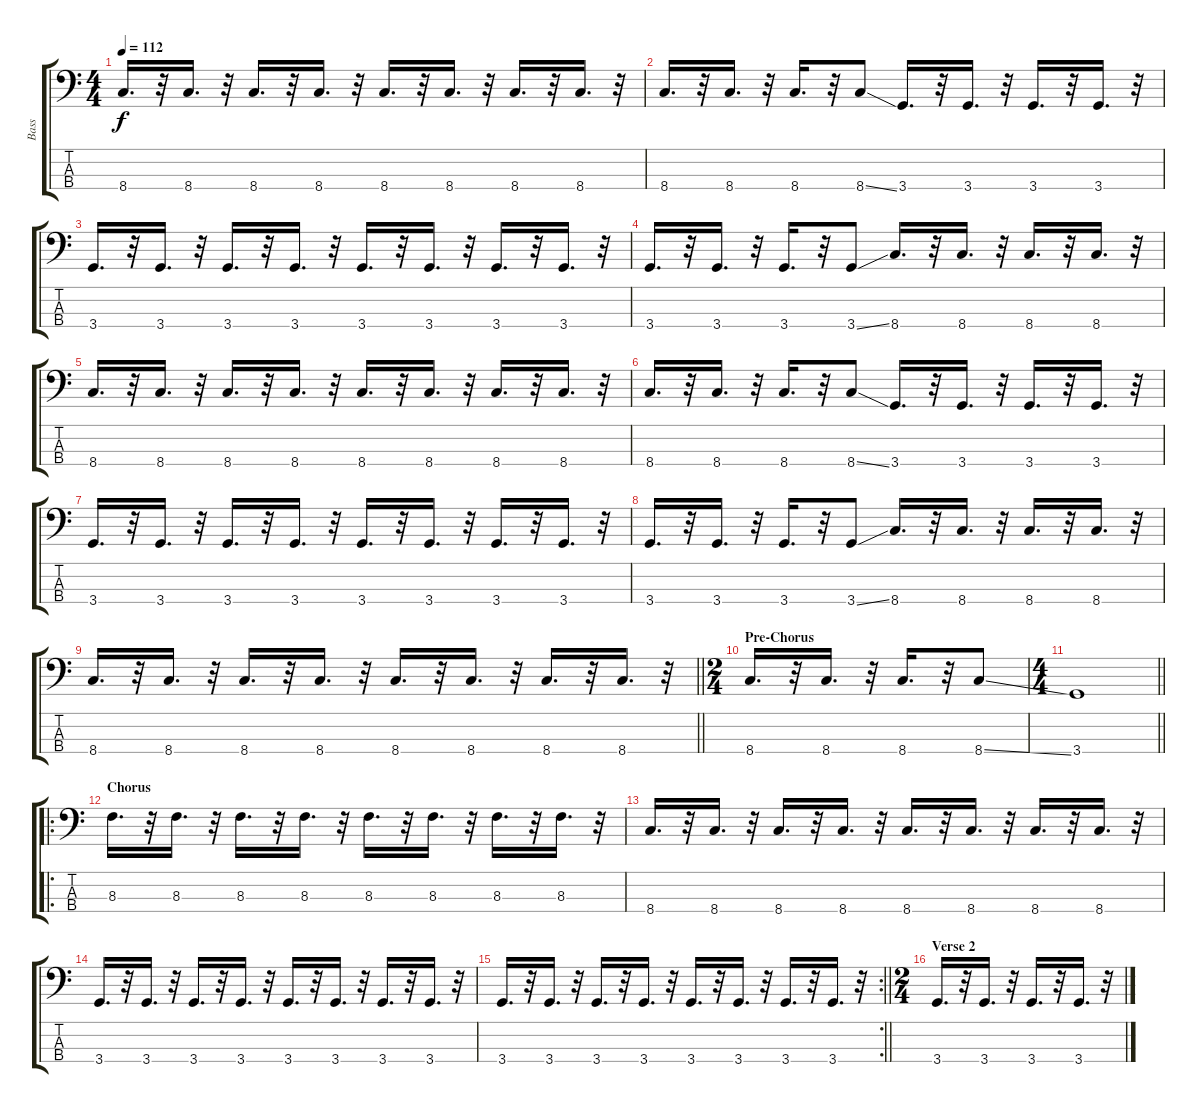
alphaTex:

\track ("Bass" "Bass") {instrument electricbassfinger}
\staff {score tabs}
\tuning (G2 D2 A1 E1) {hide}
\ts (4 4)
\tempo 112
\clef f4
\ks c
8.4.16{d dy f} r.32 8.4.16{d} r.32 8.4.16{d} r.32 8.4.16{d} r.32 8.4.16{d} r.32 8.4.16{d} r.32 8.4.16{d} r.32 8.4.16{d} r.32 |
8.4.16{d} r.32 8.4.16{d} r.32 8.4.16{d} r.32 8.4{ss}.8 3.4.16{d} r.32 3.4.16{d} r.32 3.4.16{d} r.32 3.4.16{d} r.32 |
3.4.16{d} r.32 3.4.16{d} r.32 3.4.16{d} r.32 3.4.16{d} r.32 3.4.16{d} r.32 3.4.16{d} r.32 3.4.16{d} r.32 3.4.16{d} r.32 |
3.4.16{d} r.32 3.4.16{d} r.32 3.4.16{d} r.32 3.4{ss}.8 8.4.16{d} r.32 8.4.16{d} r.32 8.4.16{d} r.32 8.4.16{d} r.32 |
8.4.16{d} r.32 8.4.16{d} r.32 8.4.16{d} r.32 8.4.16{d} r.32 8.4.16{d} r.32 8.4.16{d} r.32 8.4.16{d} r.32 8.4.16{d} r.32 |
8.4.16{d} r.32 8.4.16{d} r.32 8.4.16{d} r.32 8.4{ss}.8 3.4.16{d} r.32 3.4.16{d} r.32 3.4.16{d} r.32 3.4.16{d} r.32 |
3.4.16{d} r.32 3.4.16{d} r.32 3.4.16{d} r.32 3.4.16{d} r.32 3.4.16{d} r.32 3.4.16{d} r.32 3.4.16{d} r.32 3.4.16{d} r.32 |
3.4.16{d} r.32 3.4.16{d} r.32 3.4.16{d} r.32 3.4{ss}.8 8.4.16{d} r.32 8.4.16{d} r.32 8.4.16{d} r.32 8.4.16{d} r.32 |
\barLineRight lightlight
8.4.16{d} r.32 8.4.16{d} r.32 8.4.16{d} r.32 8.4.16{d} r.32 8.4.16{d} r.32 8.4.16{d} r.32 8.4.16{d} r.32 8.4.16{d} r.32 |
\ts (2 4)
\section ("" "Pre-Chorus")
8.4.16{d} r.32 8.4.16{d} r.32 8.4.16{d} r.32 8.4{ss}.8 |
\ts (4 4)
\barLineRight lightlight
3.4.1 |
\ro
\section ("" "Chorus")
8.3.16{d} r.32 8.3.16{d} r.32 8.3.16{d} r.32 8.3.16{d} r.32 8.3.16{d} r.32 8.3.16{d} r.32 8.3.16{d} r.32 8.3.16{d} r.32 |
8.4.16{d} r.32 8.4.16{d} r.32 8.4.16{d} r.32 8.4.16{d} r.32 8.4.16{d} r.32 8.4.16{d} r.32 8.4.16{d} r.32 8.4.16{d} r.32 |
3.4.16{d} r.32 3.4.16{d} r.32 3.4.16{d} r.32 3.4.16{d} r.32 3.4.16{d} r.32 3.4.16{d} r.32 3.4.16{d} r.32 3.4.16{d} r.32 |
\rc 2
\barLineRight lightlight
3.4.16{d} r.32 3.4.16{d} r.32 3.4.16{d} r.32 3.4.16{d} r.32 3.4.16{d} r.32 3.4.16{d} r.32 3.4.16{d} r.32 3.4.16{d} r.32 |
\ts (2 4)
\section ("" "Verse 2")
3.4.16{d} r.32 3.4.16{d} r.32 3.4.16{d} r.32 3.4.16{d} r.32
